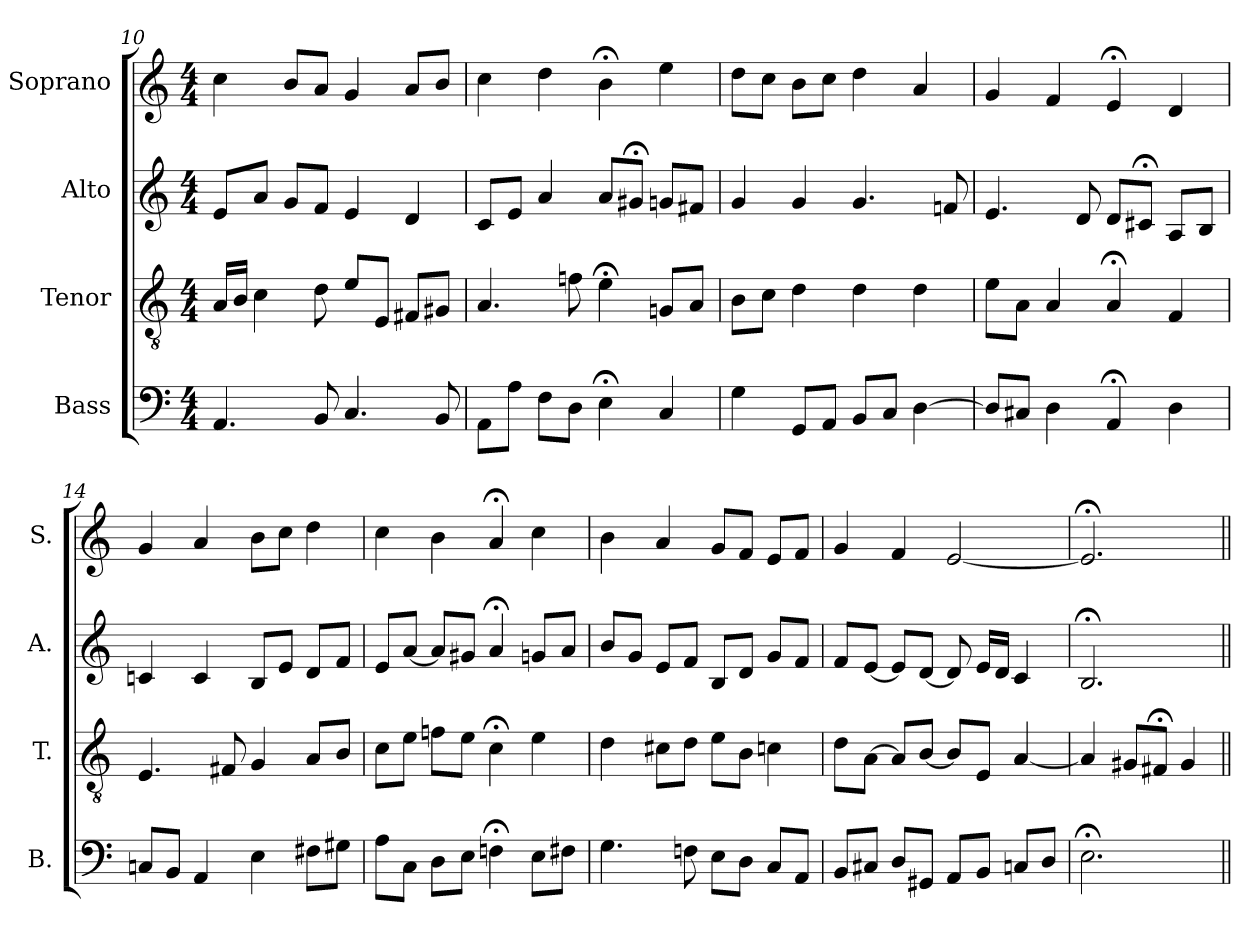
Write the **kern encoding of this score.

**kern	**kern	**kern	**kern
*part4	*part3	*part2	*part1
*staff4	*staff3	*staff2	*staff1
*I"Bass	*I"Tenor	*I"Alto	*I"Soprano
*I'B.	*I'T.	*I'A.	*I'S.
*clefF4	*clefGv2	*clefG2	*clefG2
*	*ITrd7c12	*	*
*k[]	*k[]	*k[]	*k[]
*C:	*C:	*C:	*C:
*M4/4	*M4/4	*M4/4	*M4/4
=10	=10	=10	=10
4.AA/	16AA/LL	8e/L	4cc\
.	16BB/JJ	.	.
.	4C\	8a/J	.
.	.	8g/L	8b/L
8BB/	8D\	8f/J	8a/J
4.C/	8E/L	4e/	4g/
.	8EE/J	.	.
.	8FF#X/L	4d/	8a/L
8BB/	8GG#X/J	.	8b/J
!!LO:PB:g=z
=11	=11	=11	=11
8AA\L	4.AA/	8c/L	4cc\
8A\J	.	8e/J	.
8F\L	.	4a/	4dd\
8D\J	8Fn\	.	.
4E;<\	4E;<\	8a/L	4b;<\
.	.	8g#X;</J	.
4C/	8GGn/L	8gn/L	4ee\
.	8AA/J	8f#X/J	.
=12	=12	=12	=12
4G\	8BB\L	4g/	8dd\L
.	8C\J	.	8cc\J
8GG/L	4D\	4g/	8b\L
8AA/J	.	.	8cc\J
8BB/L	4D\	4.g/	4dd\
8C/J	.	.	.
[4D\	4D\	.	4a/
.	.	8fn/	.
=13	=13	=13	=13
8D/L]	8E\L	4.e/	4g/
8C#X/J	8AA\J	.	.
4D\	4AA/	.	4f/
.	.	8d/	.
4AA;</	4AA;</	8d/L	4e;</
.	.	8c#X;</J	.
4D\	4FF/	8A/L	4d/
.	.	8B/J	.
=14	=14	=14	=14
8Cn/L	4.EE/	4cn/	4g/
8BB/J	.	.	.
4AA/	.	4c/	4a/
.	8FF#X/	.	.
4E\	4GG/	8B/L	8b\L
.	.	8e/J	8cc\J
8F#X\L	8AA/L	8d/L	4dd\
8G#X\J	8BB/J	8f/J	.
!!LO:LB:g=z
=15	=15	=15	=15
8A\L	8C\L	8e/L	4cc\
8C\J	8E\J	[8a/J	.
8D\L	8Fn\L	8a/L]	4b\
8E\J	8E\J	8g#X/J	.
4Fn;<\	4C;<\	4a;</	4a;</
8E\L	4E\	8gn/L	4cc\
8F#X\J	.	8a/J	.
=16	=16	=16	=16
4.G\	4D\	8b/L	4b\
.	.	8g/J	.
.	8C#X\L	8e/L	4a/
8Fn\	8D\J	8f/J	.
8E\L	8E\L	8B/L	8g/L
8D\J	8BB\J	8d/J	8f/J
8C/L	4Cn\	8g/L	8e/L
8AA/J	.	8f/J	8f/J
=17	=17	=17	=17
8BB/L	8D\L	8f/L	4g/
8C#X/J	[8AA\J	[8e/J	.
8D/L	8AA/L]	8e/L]	4f/
8GG#X/J	[8BB/J	[8d/J	.
8AA/L	8BB/L]	8d/]	[2e/
8BB/J	8EE/J	16e/LL	.
.	.	16d/JJ	.
8Cn/L	[4AA/	4c/	.
8D/J	.	.	.
=18	=18	=18	=18
2.E;<\	4AA/]	2.B;</	2.e;</]
.	8GG#X/L	.	.
.	8FF#X;</J	.	.
.	4GG#/	.	.
=||	=||	=||	=||
*-	*-	*-	*-
